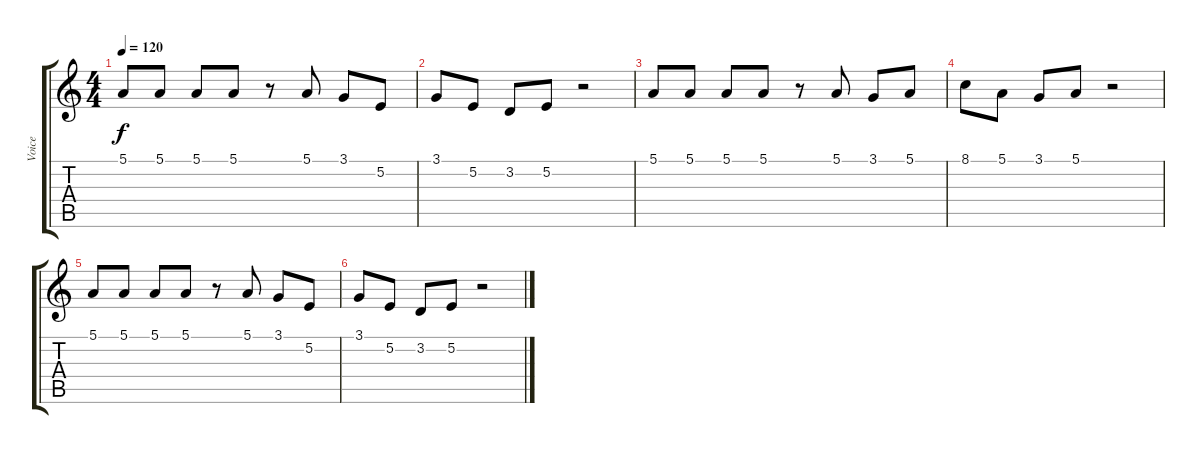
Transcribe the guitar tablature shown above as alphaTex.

\track ("Voice" "Voice") {instrument lead2sawtooth}
\staff {score tabs}
\tuning (E4 B3 G3 D3 A2 E2) {hide}
\ts (4 4)
\tempo 120
\clef g2
\ks c
5.1.8{dy f} 5.1.8 5.1.8 5.1.8 r.8 5.1.8 3.1.8 5.2.8 |
3.1.8 5.2.8 3.2.8 5.2.8 r.2 |
5.1.8{volume 0} 5.1.8 5.1.8 5.1.8 r.8 5.1.8 3.1.8 5.1.8 |
8.1.8 5.1.8 3.1.8 5.1.8 r.2 |
5.1.8 5.1.8 5.1.8 5.1.8 r.8 5.1.8 3.1.8 5.2.8 |
3.1.8 5.2.8 3.2.8 5.2.8 r.2
